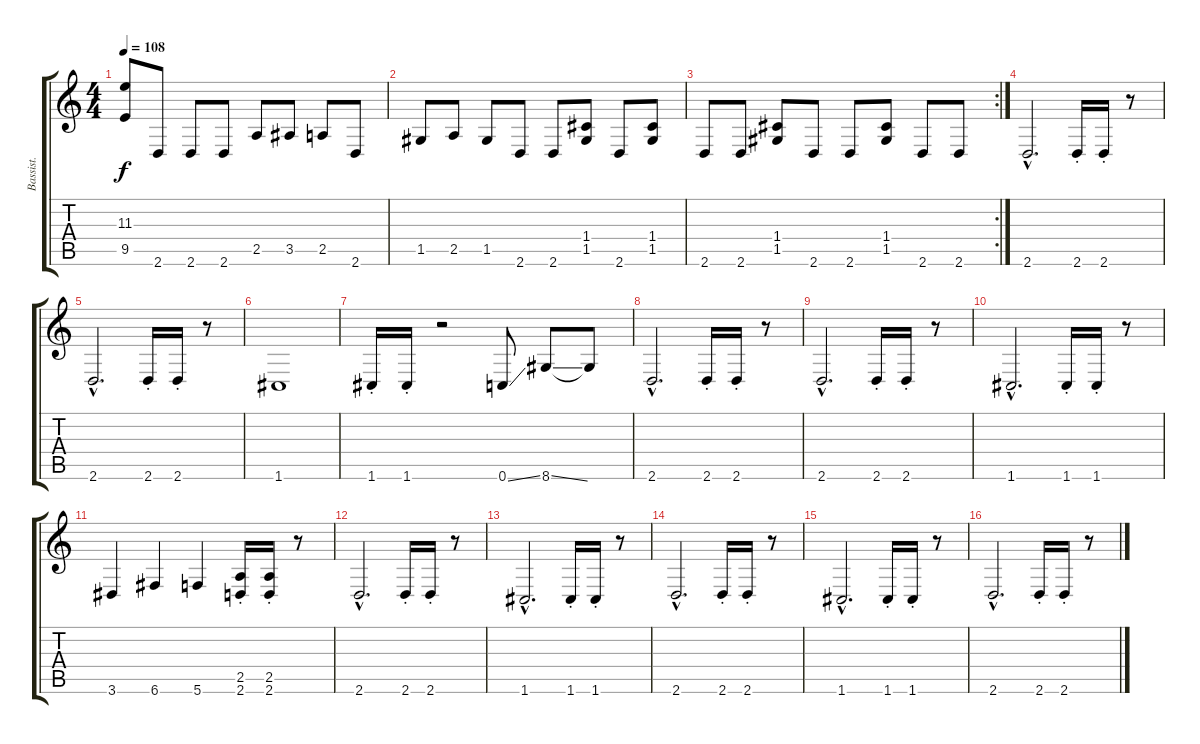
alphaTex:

\track ("Bassist." "Bassist.") {instrument electricbassfinger}
\staff {score tabs}
\tuning (D4 A3 F3 C3 G2 C2) {hide}
\ts (4 4)
\tempo 108
\clef g2
\ks c
(11.3 9.5).8{dy f} 2.6.8 2.6.8 2.6.8 2.5.8 3.5.8 2.5.8 2.6.8 |
1.5.8 2.5.8 1.5.8 2.6.8 2.6.8 (1.4 1.5).8 2.6.8 (1.4 1.5).8 |
\rc 2
2.6.8 2.6.8 (1.4 1.5).8 2.6.8 2.6.8 (1.4 1.5).8 2.6.8 2.6.8 |
2.6{hac}.2{d} 2.6{st}.16 2.6{st}.16 r.8 |
2.6{hac}.2{d} 2.6{st}.16 2.6{st}.16 r.8 |
1.6.1 |
1.6{st}.16 1.6{st}.16 r.2 0.6{ss}.8 8.6{ss}.8 8.6{t}.8 |
2.6{hac}.2{d} 2.6{st}.16 2.6{st}.16 r.8 |
2.6{hac}.2{d} 2.6{st}.16 2.6{st}.16 r.8 |
1.6{hac}.2{d} 1.6{st}.16 1.6{st}.16 r.8 |
3.6.4 6.6.4 5.6.4 (2.5{st} 2.6{st}).16 (2.5{st} 2.6{st}).16 r.8 |
2.6{hac}.2{d} 2.6{st}.16 2.6{st}.16 r.8 |
1.6{hac}.2{d} 1.6{st}.16 1.6{st}.16 r.8 |
2.6{hac}.2{d} 2.6{st}.16 2.6{st}.16 r.8 |
1.6{hac}.2{d} 1.6{st}.16 1.6{st}.16 r.8 |
2.6{hac}.2{d} 2.6{st}.16 2.6{st}.16 r.8
